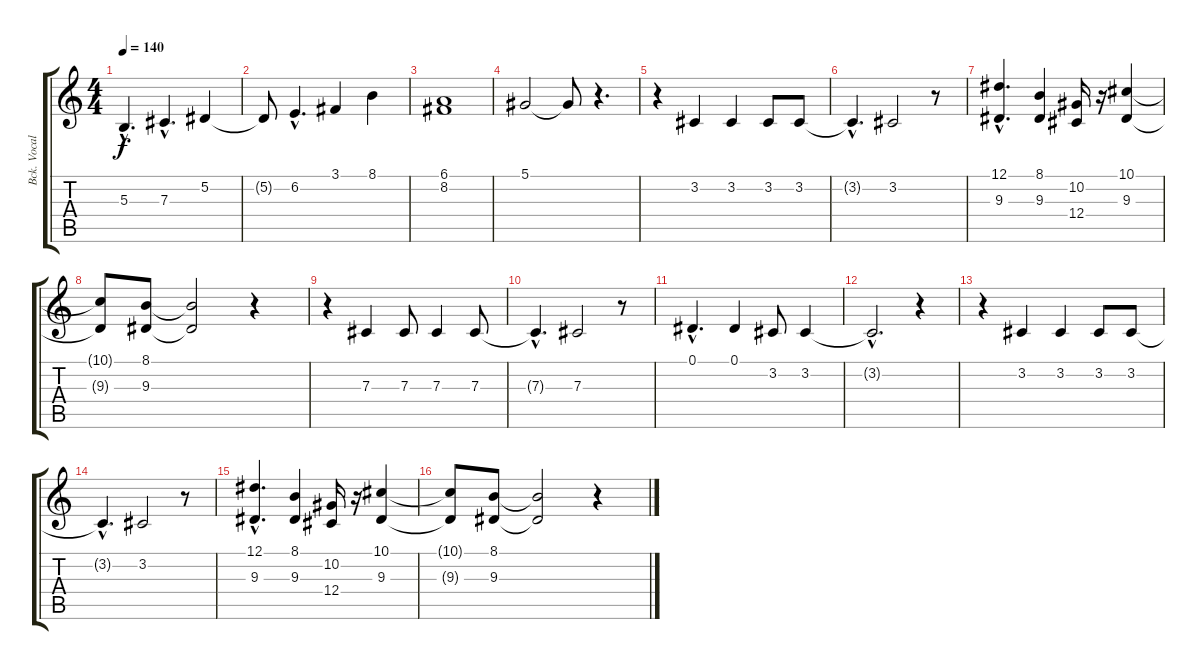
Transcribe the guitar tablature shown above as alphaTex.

\track ("Bck. Vocal" "Bck. Vocal") {instrument altosax}
\staff {score tabs}
\tuning (Eb4 Bb3 Gb3 Db3 Ab2 Eb2) {hide}
\ts (4 4)
\tempo 140
\clef g2
\ks c
5.3{hac}.4{d dy f} 7.3{hac}.4{d} 5.2.4 |
5.2{t}.8 6.2{hac}.4{d} 3.1.4 8.1.4 |
(6.1 8.2).1 |
5.1.2 5.1{t}.8 r.4{d} |
r.4 3.2.4 3.2.4 3.2.8 3.2.8 |
3.2{hac t}.4{d} 3.2.2 r.8 |
(12.1{hac} 9.3{hac}).4{d} (8.1 9.3).4 (10.2 12.4).16 r.16 (10.1 9.3).4 |
(10.1{t} 9.3{t}).8 (8.1 9.3).8 (8.1{t} 9.3{t}).2 r.4 |
r.4 7.3.4 7.3.8 7.3.4 7.3.8 |
7.3{hac t}.4{d} 7.3.2 r.8 |
0.1{hac}.4{d} 0.1.4 3.2.8 3.2.4 |
3.2{hac t}.2{d} r.4 |
r.4 3.2.4 3.2.4 3.2.8 3.2.8 |
3.2{hac t}.4{d} 3.2.2 r.8 |
(12.1{hac} 9.3{hac}).4{d} (8.1 9.3).4 (10.2 12.4).16 r.16 (10.1 9.3).4 |
(10.1{t} 9.3{t}).8 (8.1 9.3).8 (8.1{t} 9.3{t}).2 r.4
